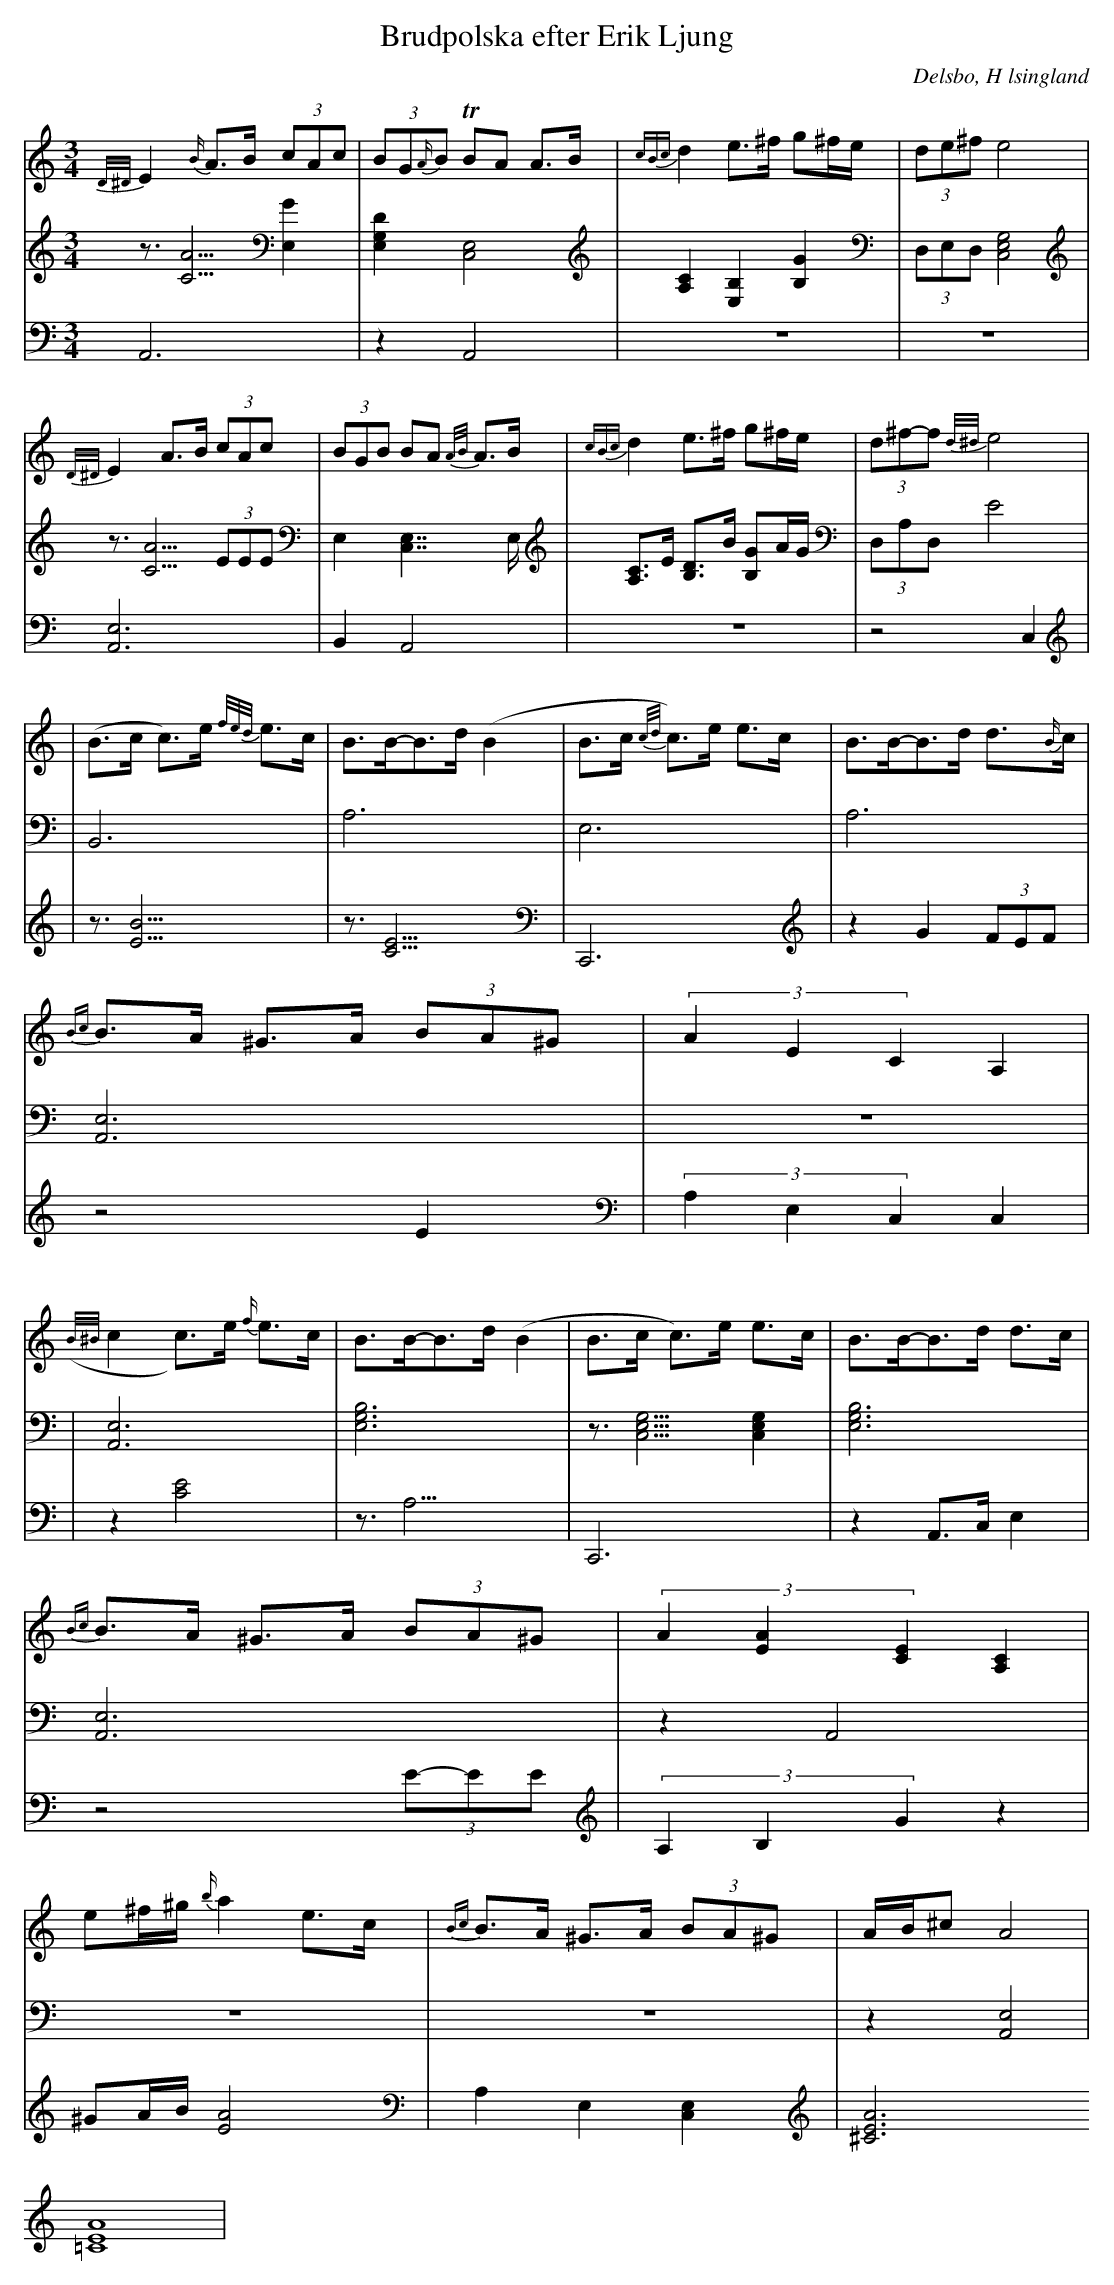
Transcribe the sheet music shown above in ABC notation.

X:1
T: Brudpolska efter Erik Ljung
Q: 105
O: Delsbo, H lsingland
M: 3/4
L: 1/8
K: Am
V:1
V:2
V:3 =Merge
V:1
{D/^D/}E2 {B/}A>B (3cAc| (3BG{A/}B TBA A>B|{cBc}d2 e>^f g^f/e/|(3de^f e4 |
{D/^D/}E2 A>B (3cAc| (3BGB BA {A/B/}A>B|{cBc}d2 e>^f g^f/e/|(3d^f-f {d/^d/}e4 |
|(B>c c)>e {f/e/d/}e>c|B>B-B>d (B2|B>c {c/d/}c)>e e>c|B>B-B>d d>{B/}c|
{Bc}B>A ^G>A (3BA^G|(3A2E2C2 A,2|
({B/^B/}c2 c)>e {f/}e>c|B>B-B>d (B2|B>c c)>e e>c|B>B-B>d d>c|
{Bc}B>A ^G>A (3BA^G|(3A2[A2E2][E2C2] [A,2C2]|
e^f/^g/ {b/}a2 e>c|{Bc}B>A ^G>A (3BA^G|A/B/^c A4|
V:2
z3/2[A5/2C5/2] [E,2G2]|[D2E,2G,2] [C,4E,4]|[A,2C2] [E,2B,2] [B,2G2]|(3D,E,D, [E,4G,4C,4]|
z3/2 [A5/2C5/2] (3EEE|E,2 [C,7/2E,7/2]E,/|[A,C]>E [B,D]>B [B,G]A/G/|(3D,A,D, [E4]|
|[B,,6]|[A,6]|E,6|A,6|
[A,,6E,6]|z6|
|[A,,6E,6]|[E,6G,6B,6]|z3/2[E,5/2G,5/2C,5/2] [E,2G,2C,2]|[E,6G,6B,6]|
[A,,6E,6]|z2 A,,4|
z6|z6|z2 [A,,4E,4]|
V:3
A,,6|z2 A,,4|z6|z6|
[A,,6E,6]|B,,2 A,,4|z6|z4  C,2|
|z3/2[B9/2E9/2]|z3/2[C9/2E9/2]|C,,6|z2 G2 (3FEF|
z4 E2|(3A,2E,2C,2 [C,2]|
|z2 [C4E4]|z3<A,3|C,,6|z2 A,,>C, E,2|
z4 (3E-EE|(3A,2B,2G2 z2|
^GA/B/ [A4E4]|A,2 E,2 [C,2E,2]|[A6^C6E6] [A8=C8E8]|
